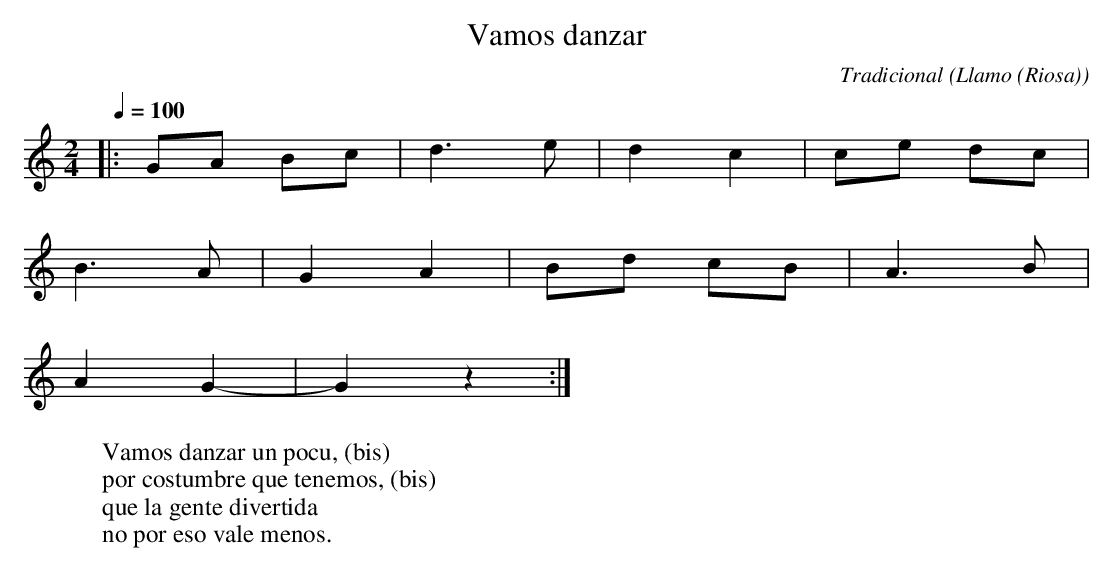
X:1
T:Vamos danzar
C:Tradicional
O:Llamo (Riosa)
M:2/4
L:1/8
Q:1/4=100
W:Vamos danzar un pocu, (bis)
W:por costumbre que tenemos, (bis)
W:que la gente divertida
W:no por eso vale menos.
K:C
|: GA Bc|d3 e|d2 c2|ce dc|
B3 A|G2 A2|Bd cB|A3 B|
A2 G2-|G2 z2 :|
